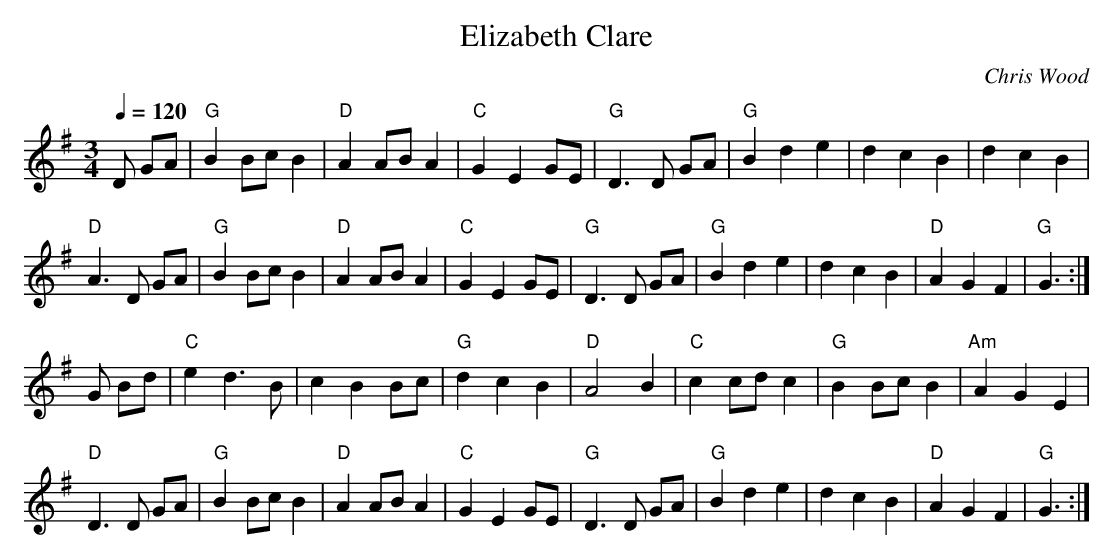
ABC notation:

X:1
T: Elizabeth Clare
C: Chris Wood
M: 3/4
L: 1/8
K: Gmaj
Q: 1/4=120
    D GA | "G" B2 Bc B2 |"D" A2ABA2 |"C" G2E2GE |"G" D2>D2 GA|\
"G" B2 d2 e2 | d2 c2 B2 | d2 c2 B2 |
"D" A2>D2 GA | "G" B2 Bc B2 | "D" A2ABA2 | "C" G2E2GE | "G" D2>D2 GA|\
"G" B2 d2 e2 | d2 c2 B2 | "D" A2 G2 F2 | "G "G3 :|
G Bd | "C" e2 d2>B2 | c2 B2 Bc | "G" d2 c2 B2 | "D" A4 B2 |\
"C" c2 cd c2 | "G" B2 Bc B2 | "Am" A2 G2 E2 |
"D" D2>D2 GA | "G" B2 Bc B2 | "D" A2 AB A2 | "C" G2 E2 GE |\
"G" D2>D2 GA | "G" B2 d2 e2 | d2  c2 B2 | "D" A2 G2 F2 | "G" G3 :|
